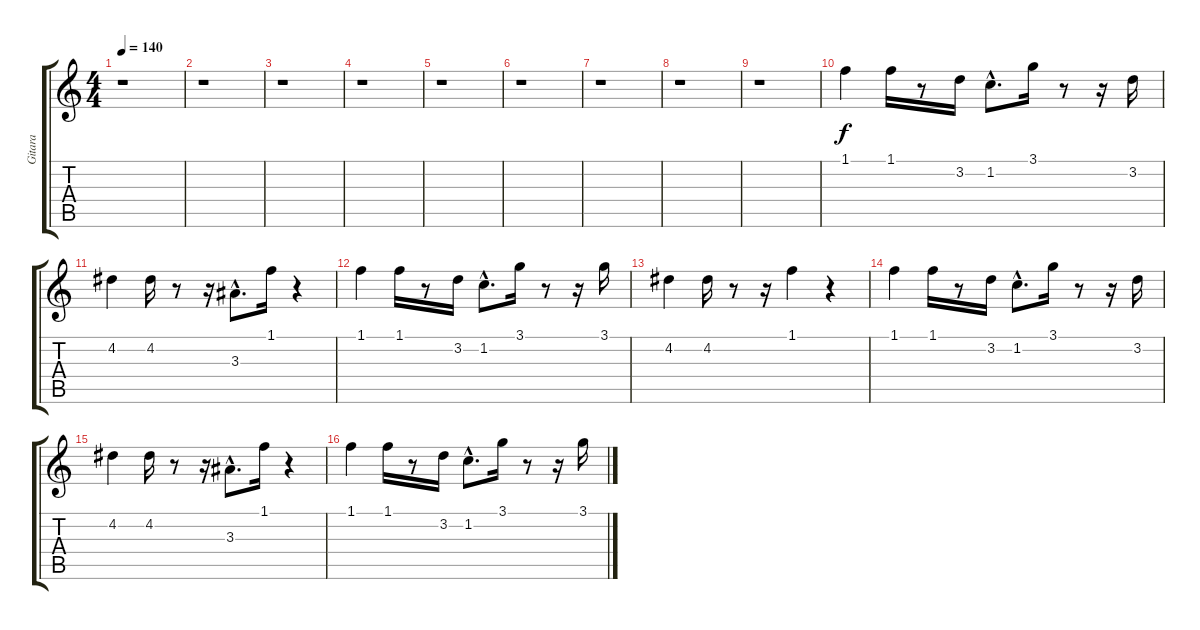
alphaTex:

\track ("Gitara" "Gitara") {instrument electricguitarjazz}
\staff {score tabs}
\tuning (E4 B3 G3 D3 A2 E2) {hide}
\ts (4 4)
\tempo 140
\clef g2
\ks c
r.1{dy f instrument electricguitarjazz} |
r.1 |
r.1 |
r.1 |
r.1 |
r.1 |
r.1 |
r.1 |
r.1 |
1.1.4 1.1.16 r.8 3.2.16 1.2{hac}.8{d} 3.1.16 r.8 r.16 3.2.16 |
4.2.4 4.2.16 r.8 r.16 3.3{hac}.8{d} 1.1.16 r.4 |
1.1.4 1.1.16 r.8 3.2.16 1.2{hac}.8{d} 3.1.16 r.8 r.16 3.1.16 |
4.2.4 4.2.16 r.8 r.16 1.1.4 r.4 |
1.1.4 1.1.16 r.8 3.2.16 1.2{hac}.8{d} 3.1.16 r.8 r.16 3.2.16 |
4.2.4 4.2.16 r.8 r.16 3.3{hac}.8{d} 1.1.16 r.4 |
1.1.4 1.1.16 r.8 3.2.16 1.2{hac}.8{d} 3.1.16 r.8 r.16 3.1.16
